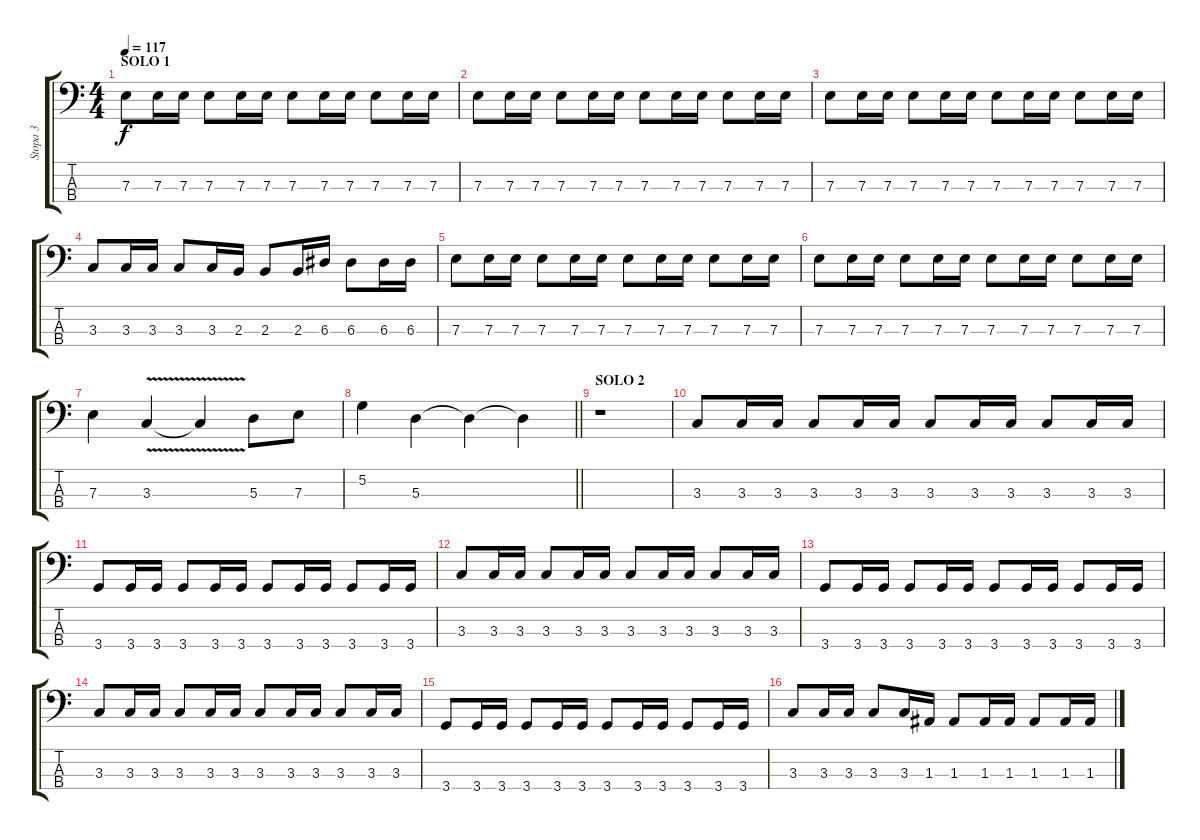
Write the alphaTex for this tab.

\track ("Stopa 3" "Stopa 3") {instrument electricbassfinger}
\staff {score tabs}
\tuning (G2 D2 A1 E1) {hide}
\ts (4 4)
\section ("" "SOLO 1")
\tempo 117
\clef f4
\ks c
7.3.8{dy f} 7.3.16 7.3.16 7.3.8 7.3.16 7.3.16 7.3.8 7.3.16 7.3.16 7.3.8 7.3.16 7.3.16 |
7.3.8 7.3.16 7.3.16 7.3.8 7.3.16 7.3.16 7.3.8 7.3.16 7.3.16 7.3.8 7.3.16 7.3.16 |
7.3.8 7.3.16 7.3.16 7.3.8 7.3.16 7.3.16 7.3.8 7.3.16 7.3.16 7.3.8 7.3.16 7.3.16 |
3.3.8 3.3.16 3.3.16 3.3.8 3.3.16 2.3.16 2.3.8 2.3.16 6.3.16 6.3.8 6.3.16 6.3.16 |
7.3.8 7.3.16 7.3.16 7.3.8 7.3.16 7.3.16 7.3.8 7.3.16 7.3.16 7.3.8 7.3.16 7.3.16 |
7.3.8 7.3.16 7.3.16 7.3.8 7.3.16 7.3.16 7.3.8 7.3.16 7.3.16 7.3.8 7.3.16 7.3.16 |
7.3.4 3.3{v}.4 3.3{t}.4 5.3.8 7.3.8 |
\barLineRight lightlight
5.2.4 5.3.4 5.3{t}.4 5.3{t}.4 |
\section ("" "SOLO 2")
r.1 |
3.3.8 3.3.16 3.3.16 3.3.8 3.3.16 3.3.16 3.3.8 3.3.16 3.3.16 3.3.8 3.3.16 3.3.16 |
3.4.8 3.4.16 3.4.16 3.4.8 3.4.16 3.4.16 3.4.8 3.4.16 3.4.16 3.4.8 3.4.16 3.4.16 |
3.3.8 3.3.16 3.3.16 3.3.8 3.3.16 3.3.16 3.3.8 3.3.16 3.3.16 3.3.8 3.3.16 3.3.16 |
3.4.8 3.4.16 3.4.16 3.4.8 3.4.16 3.4.16 3.4.8 3.4.16 3.4.16 3.4.8 3.4.16 3.4.16 |
3.3.8 3.3.16 3.3.16 3.3.8 3.3.16 3.3.16 3.3.8 3.3.16 3.3.16 3.3.8 3.3.16 3.3.16 |
3.4.8 3.4.16 3.4.16 3.4.8 3.4.16 3.4.16 3.4.8 3.4.16 3.4.16 3.4.8 3.4.16 3.4.16 |
3.3.8 3.3.16 3.3.16 3.3.8 3.3.16 1.3.16 1.3.8 1.3.16 1.3.16 1.3.8 1.3.16 1.3.16
